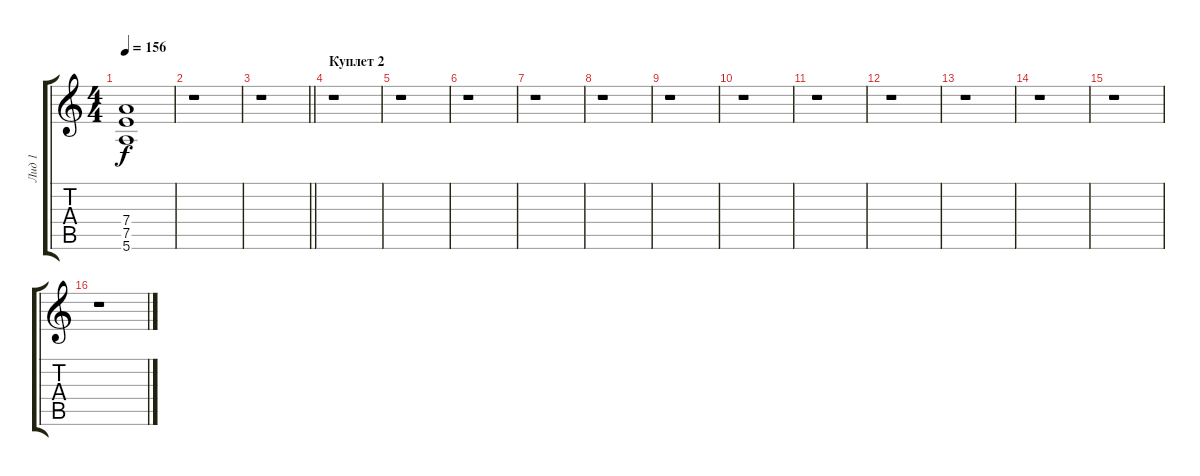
\track ("Лид 1" "Лид 1") {instrument distortionguitar}
\staff {score tabs}
\tuning (E4 B3 G3 D3 A2 E2) {hide}
\ts (4 4)
\tempo 156
\clef g2
\ks c
(7.4{t} 7.5{t} 5.6{t}).1{dy f} |
r.1 |
\barLineRight lightlight
r.1 |
\section ("" "Куплет 2")
r.1 |
r.1 |
r.1 |
r.1 |
r.1 |
r.1 |
r.1 |
r.1 |
r.1 |
r.1 |
r.1 |
r.1 |
r.1
